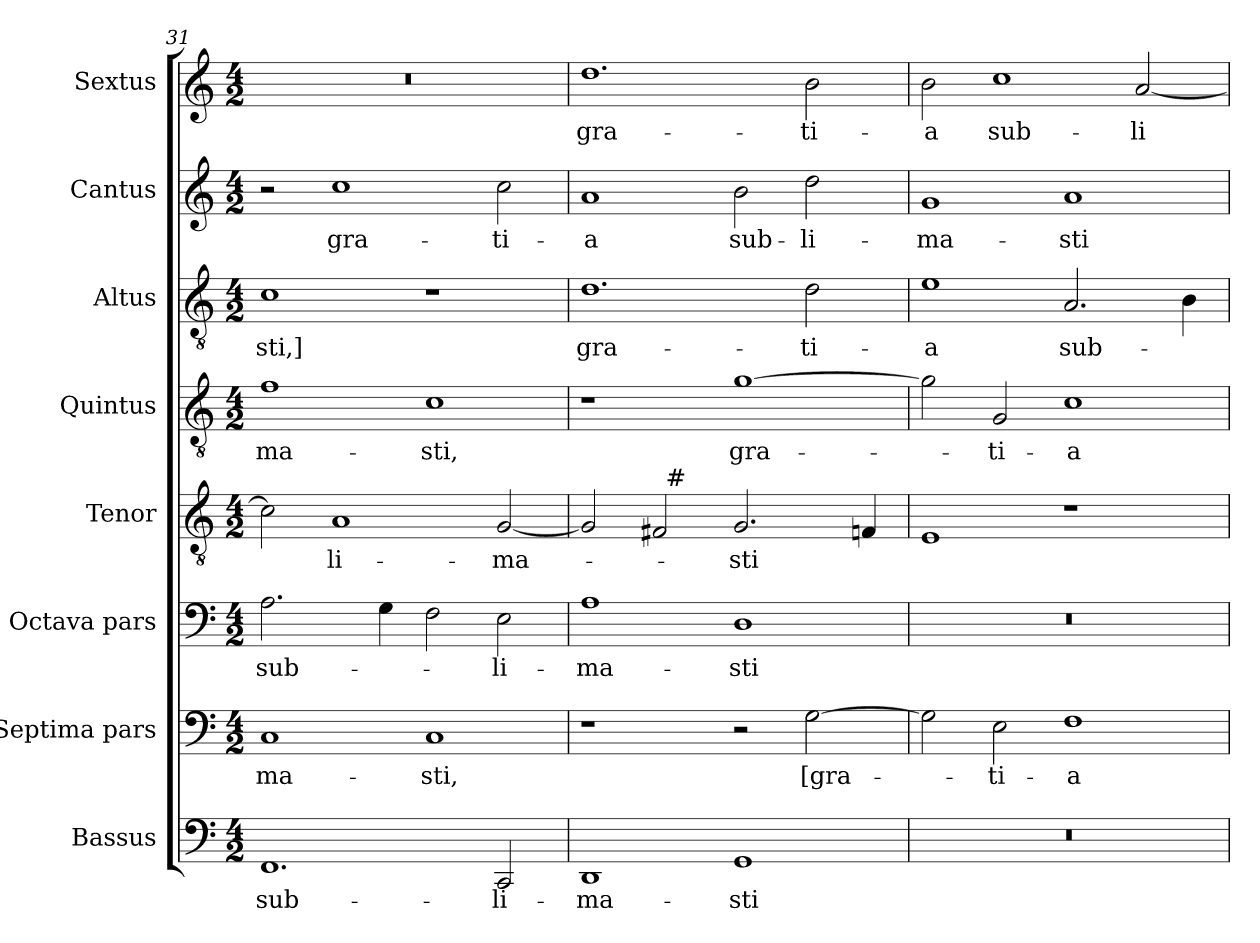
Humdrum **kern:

**kern	**text	**kern	**text	**kern	**text	**kern	**text	**kern	**text	**kern	**text	**kern	**text	**kern	**text
*part8	*part8	*part7	*part7	*part6	*part6	*part5	*part5	*part4	*part4	*part3	*part3	*part2	*part2	*part1	*part1
*staff8	*staff8	*staff7	*staff7	*staff6	*staff6	*staff5	*staff5	*staff4	*staff4	*staff3	*staff3	*staff2	*staff2	*staff1	*staff1
*I"Bassus	*	*I"Septima pars	*	*I"Octava pars	*	*I"Tenor	*	*I"Quintus	*	*I"Altus	*	*I"Cantus	*	*I"Sextus	*
*I'B.	*	*	*	*	*	*I'T.	*	*	*	*I'A.	*	*I'C.	*	*	*
*clefF4	*	*clefF4	*	*clefF4	*	*clefGv2	*	*clefGv2	*	*clefGv2	*	*clefG2	*	*clefG2	*
*	*	*	*	*	*	*ITrd7c12	*	*ITrd7c12	*	*ITrd7c12	*	*	*	*	*
*k[]	*	*k[]	*	*k[]	*	*k[]	*	*k[]	*	*k[]	*	*k[]	*	*k[]	*
*C:	*	*C:	*	*C:	*	*C:	*	*C:	*	*C:	*	*C:	*	*C:	*
*M4/2	*	*M4/2	*	*M4/2	*	*M4/2	*	*M4/2	*	*M4/2	*	*M4/2	*	*M4/2	*
=31	=31	=31	=31	=31	=31	=31	=31	=31	=31	=31	=31	=31	=31	=31	=31
!	!LO:LY:b	!	!LO:LY:b	!	!LO:LY:b	!	!	!	!LO:LY:b	!	!LO:LY:b	!	!	!LO:N:vis=1	!
1.FF	sub-	1C	-ma-	2.A\	sub-	2C\]	.	1F	-ma-	1C	-sti,]	2r	.	0r	.
!	!	!	!	!	!	!	!LO:LY:b	!	!	!	!	!	!LO:LY:b	!	!
.	.	.	.	.	.	1AA	-li-	.	.	.	.	1cc	gra-	.	.
.	.	.	.	4G\	.	.	.	.	.	.	.	.	.	.	.
!	!	!	!LO:LY:b	!	!	!	!	!	!LO:LY:b	!	!	!	!	!	!
.	.	1C	-sti,	2F\	.	.	.	1C	-sti,	1r	.	.	.	.	.
!	!LO:LY:b	!	!	!	!LO:LY:b	!	!LO:LY:b	!	!	!	!	!	!LO:LY:b	!	!
2CC/	-li-	.	.	2E\	-li-	[<2GG/	-ma-	.	.	.	.	2cc\	-ti-	.	.
!!LO:LB:g=z
=32	=32	=32	=32	=32	=32	=32	=32	=32	=32	=32	=32	=32	=32	=32	=32
!	!LO:LY:b	!	!	!	!LO:LY:b	!	!	!	!	!	!LO:LY:b	!	!LO:LY:b	!	!LO:LY:b
*	*	*	*	*	*	*^	*	*	*	*	*	*	*	*	*
1DD	-ma-	1r	.	1A	-ma-	2GG/]	2ryy	.	1r	.	1.D	gra-	1a	-a	1.dd	gra-
.	.	.	.	.	.	2FF#/	32ryy	.	.	.	.	.	.	.	.	.
!	!	!	!	!	!	!	!LO:TX:a:t=#	!	!	!	!	!	!	!	!	!
.	.	.	.	.	.	.	1ryy	.	.	.	.	.	.	.	.	.
!	!LO:LY:b	!	!	!	!LO:LY:b	!	!	!LO:LY:b	!	!LO:LY:b	!	!	!	!LO:LY:b	!	!
1GG	-sti	2r	.	1D	-sti	2.GG/	.	-sti	[>1G	gra-	.	.	2b\	sub-	.	.
!	!	!	!LO:LY:b	!	!	!	!	!	!	!	!	!LO:LY:b	!	!LO:LY:b	!	!LO:LY:b
.	.	[>2G\	[gra-	.	.	.	.	.	.	.	2D\	-ti-	2dd\	-li-	2b\	-ti-
.	.	.	.	.	.	.	4...ryy	.	.	.	.	.	.	.	.	.
.	.	.	.	.	.	4FFn/	.	.	.	.	.	.	.	.	.	.
=33	=33	=33	=33	=33	=33	=33	=33	=33	=33	=33	=33	=33	=33	=33	=33	=33
!LO:N:vis=1	!	!	!	!LO:N:vis=1	!	!	!	!	!	!	!	!LO:LY:b	!	!LO:LY:b	!	!LO:LY:b
*	*	*	*	*	*	*v	*v	*	*	*	*	*	*	*	*	*
0r	.	2G\]	.	0r	.	1EE	.	2G\]	.	1E	-a	1g	-ma-	2b\	-a
!	!	!	!LO:LY:b	!	!	!	!	!	!LO:LY:b	!	!	!	!	!	!LO:LY:b
.	.	2E\	-ti-	.	.	.	.	2GG/	-ti-	.	.	.	.	1cc	sub-
!	!	!	!LO:LY:b	!	!	!	!	!	!LO:LY:b	!	!LO:LY:b	!	!LO:LY:b	!	!
.	.	1F	-a	.	.	1r	.	1C	-a	2.AA/	sub-	1a	-sti	.	.
!	!	!	!	!	!	!	!	!	!	!	!	!	!	!	!LO:LY:b
.	.	.	.	.	.	.	.	.	.	.	.	.	.	[<2a/	-li-
.	.	.	.	.	.	.	.	.	.	4BB\	.	.	.	.	.
=	=	=	=	=	=	=	=	=	=	=	=	=	=	=	=
*-	*-	*-	*-	*-	*-	*-	*-	*-	*-	*-	*-	*-	*-	*-	*-
